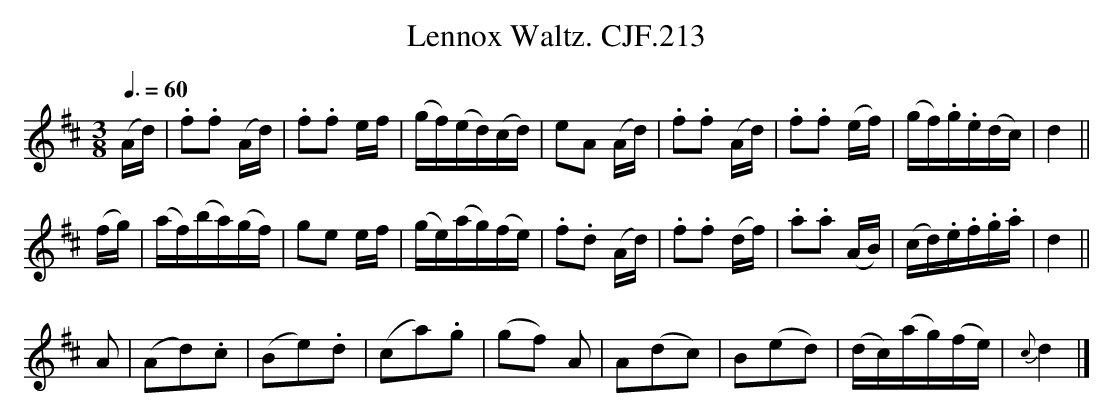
X:1
T:Lennox Waltz. CJF.213
M:3/8
L:1/16
Q:3/8=60
K:D
(Ad)|.f2.f2 (Ad)|.f2.f2 ef|(gf)(ed)(cd)|e2A2 (Ad)|\
.f2.f2 (Ad)|.f2.f2 (ef)|(gf).g.e(dc)|d4||
(fg)|(af)(ba)(gf)|g2e2 ef|(ge)(ag)(fe)|.f2.d2 (Ad)|\
.f2.f2 (df)|.a2.a2 (AB)|(cd).e.f.g.a|d4||
A2|(A2d2).c2|(B2e2).d2|(c2a2).g2|(g2f2) A2|\
A2(d2c2)|B2(e2d2)|(dc)(ag)(fe)|{c}d4|]
